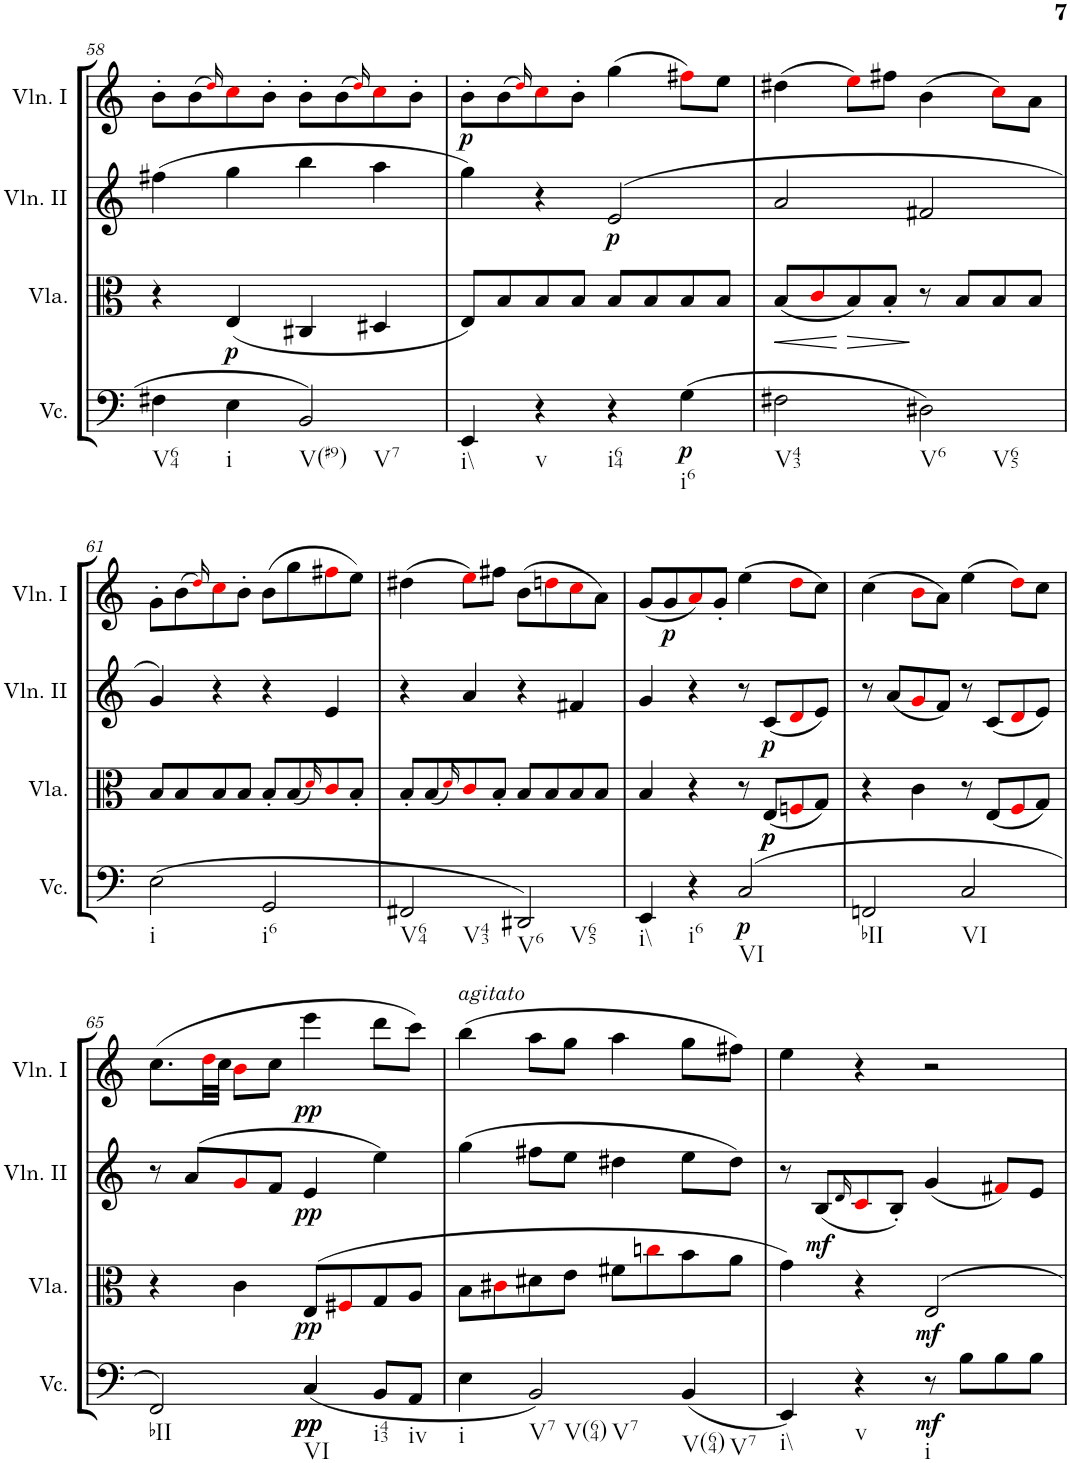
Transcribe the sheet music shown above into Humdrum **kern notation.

**kern	**dynam	**kern	**dynam	**kern	**dynam	**kern	**dynam
*part4	*part4	*part3	*part3	*part2	*part2	*part1	*part1
*staff4	*staff4	*staff3	*staff3	*staff2	*staff2	*staff1	*staff1
*I"Violoncello	*	*I"Viola	*	*I"Violino II	*	*I"Violino I	*
*I'Vc.	*	*I'Vla.	*	*I'Vln. II	*	*I'Vln. I	*
!!LO:PB:g=z
*clefF4	*	*clefC3	*	*clefG2	*	*clefG2	*
*k[]	*	*k[]	*	*k[]	*	*k[]	*
*C:	*	*C:	*	*C:	*	*C:	*
*M4/4	*	*M4/4	*	*M4/4	*	*M4/4	*
*met(c)	*	*met(c)	*	*met(c)	*	*met(c)	*
=58	=58	=58	=58	=58	=58	=58	=58
!LO:TX:b:t=V64	!	!	!	!	!	!	!
4F#X\	.	4r	.	(>4ff#X\	.	8b'\L	.
.	.	.	.	.	.	(>8b\	.
.	.	.	.	.	.	16qddi/)	.
!LO:TX:b:t=i	!	!	!	!	!	!	!
!	!	!	!LO:DY:b	!	!	!	!
4E\	.	(<4E/	p	4gg\	.	8cci\	.
.	.	.	.	.	.	8b'\J	.
!LO:TX:b:t=V(#9)	!	!	!	!	!	!	!
!LO:TX:b:t=V7	!	!	!	!	!	!	!
2BB/	.	4C#X/	.	4bb\	.	8b'\L	.
.	.	.	.	.	.	(>8b\	.
.	.	.	.	.	.	16qddi/)	.
.	.	4D#X/	.	4aa\	.	8cci\	.
.	.	.	.	.	.	8b'\J	.
=59	=59	=59	=59	=59	=59	=59	=59
!LO:TX:b:t=i\\	!	!	!	!	!	!	!
!	!	!	!	!	!	!	!LO:DY:b
4EE/	.	8E/L)	.	4gg\)	.	8b'\L	p
.	.	8B/	.	.	.	(>8b\	.
.	.	.	.	.	.	16qddi/)	.
!LO:TX:b:t=v	!	!	!	!	!	!	!
4r	.	8B/	.	4r	.	8cci\	.
.	.	8B/J	.	.	.	8b'\J	.
!LO:TX:b:t=i64	!	!	!	!	!	!	!
!	!	!	!	!	!LO:DY:b	!	!
4r	.	8B/L	.	(>2e/	p	(>4gg\	.
.	.	8B/	.	.	.	.	.
!LO:TX:b:t=i6	!	!	!	!	!	!	!
!	!LO:DY:b	!	!	!	!	!	!
(>4G\	p	8B/	.	.	.	8ff#Xi\L)	.
.	.	8B/J	.	.	.	8ee\J	.
=60	=60	=60	=60	=60	=60	=60	=60
!LO:TX:b:t=V43	!	!	!	!	!	!	!
!	!	!	!LO:HP:b	!	!	!	!
2F#X\	.	(<8B/L	<	2a/	.	(>4dd#X\	.
.	.	8ci/	.	.	.	.	.
!	!	!	!LO:HP:n=1:b	!	!	!	!
.	.	8B/)	[ >	.	.	8eei\L)	.
.	.	8B'/J	.	.	.	8ff#X\J	.
!LO:TX:b:t=V6	!	!	!	!	!	!	!
!LO:TX:b:t=V65	!	!	!	!	!	!	!
2D#X\)	.	8r	]	2f#X/	.	(>4b\	.
.	.	8B/L	.	.	.	.	.
.	.	8B/	.	.	.	8cci\L)	.
.	.	8B/J	.	.	.	8a\J	.
!!LO:LB:g=z
=61	=61	=61	=61	=61	=61	=61	=61
!LO:TX:b:t=i	!	!	!	!	!	!	!
(>2E\	.	8B/L	.	4g/)	.	8g'\L	.
.	.	8B/	.	.	.	(>8b\	.
.	.	.	.	.	.	16qddi/)	.
.	.	8B/	.	4r	.	8cci\	.
.	.	8B/J	.	.	.	8b'\J	.
!LO:TX:b:t=i6	!	!	!	!	!	!	!
2GG/	.	8B'/L	.	4r	.	(>8b\L	.
.	.	(<8B/	.	.	.	8gg\	.
.	.	16qdi/)	.	.	.	.	.
.	.	8ci/	.	4e/	.	8ff#Xi\	.
.	.	8B'/J	.	.	.	8ee\J)	.
=62	=62	=62	=62	=62	=62	=62	=62
!LO:TX:b:t=V64	!	!	!	!	!	!	!
!LO:TX:b:t=V43	!	!	!	!	!	!	!
2FF#X/	.	8B'/L	.	4r	.	(>4dd#X\	.
.	.	(<8B/	.	.	.	.	.
.	.	16qdi/)	.	.	.	.	.
.	.	8ci/	.	4a/	.	8eei\L)	.
.	.	8B'/J	.	.	.	8ff#X\J	.
!LO:TX:b:t=V6	!	!	!	!	!	!	!
!LO:TX:b:t=V65	!	!	!	!	!	!	!
2DD#X/)	.	8B/L	.	4r	.	(>8b\L	.
.	.	8B/	.	.	.	8ddni\	.
.	.	8B/	.	4f#X/	.	8cci\	.
.	.	8B/J	.	.	.	8a\J)	.
=63	=63	=63	=63	=63	=63	=63	=63
!LO:TX:b:t=i\\	!	!	!	!	!	!	!
4EE/	.	4B/	.	4g/	.	(<8g/L	.
!	!	!	!	!	!	!	!LO:DY:b
.	.	.	.	.	.	8g/	p
!LO:TX:b:t=i6	!	!	!	!	!	!	!
4r	.	4r	.	4r	.	8ai/)	.
.	.	.	.	.	.	8g'/J	.
!LO:TX:b:t=VI	!	!	!	!	!	!	!
!	!LO:DY:b	!	!	!	!	!	!
(>2C/	p	8r	.	8r	.	(>4ee\	.
!	!	!	!LO:DY:b	!	!	!	!
!	!	!	!LO:DY:n=1:b	!	!LO:DY:b	!	!
.	.	(<8E/L	p p	(<8c/L	p	.	.
.	.	8Fni/	.	8di/	.	8ddi\L	.
.	.	8G/J)	.	8e/J)	.	8cc\J)	.
=64	=64	=64	=64	=64	=64	=64	=64
!LO:TX:b:t=bII	!	!	!	!	!	!	!
2FFn/	.	4r	.	8r	.	(>4cc\	.
.	.	.	.	(<8a/L	.	.	.
.	.	4c\	.	8gi/	.	8bi\L	.
.	.	.	.	8f/J)	.	8a\J)	.
!LO:TX:b:t=VI	!	!	!	!	!	!	!
2C/	.	8r	.	8r	.	(>4ee\	.
.	.	(<8E/L	.	(<8c/L	.	.	.
.	.	8Fi/	.	8di/	.	8ddi\L)	.
.	.	8G/J)	.	8e/J)	.	8cc\J	.
!!LO:LB:g=z
=65	=65	=65	=65	=65	=65	=65	=65
!LO:TX:b:t=bII	!	!	!	!	!	!	!
2FF/)	.	4r	.	8r	.	(>8.cc\L	.
.	.	.	.	(>8a/L	.	.	.
.	.	.	.	.	.	32ddi\LL	.
.	.	.	.	.	.	32cc\JJJ	.
.	.	4c\	.	8gi/	.	8bi\L	.
.	.	.	.	8f/J	.	8cc\J	.
!LO:TX:b:t=VI	!	!	!	!	!	!	!
!	!LO:DY:b	!	!	!	!	!	!
!	!LO:DY:n=1:b	!	!LO:DY:b	!	!LO:DY:b	!	!LO:DY:b
(<4C/	pp pp	(>8E/L	pp	4e/	pp	4eee\	pp
.	.	8F#Xi/	.	.	.	.	.
!LO:TX:b:t=i43	!	!	!	!	!	!	!
8BB/L	.	8G/	.	4ee\)	.	8ddd\L	.
!LO:TX:b:t=iv	!	!	!	!	!	!	!
8AA/J	.	8A/J	.	.	.	8ccc\J)	.
=66	=66	=66	=66	=66	=66	=66	=66
!	!	!	!	!	!	!LO:TX:a:i:t=agitato	!
!LO:TX:b:t=i	!	!	!	!	!	!	!
4E\	.	8B\L	.	(>4gg\	.	(>4bb\	.
.	.	8c#Xi\	.	.	.	.	.
!LO:TX:b:t=V7	!	!	!	!	!	!	!
!LO:TX:b:t=V(64)	!	!	!	!	!	!	!
!LO:TX:b:t=V7	!	!	!	!	!	!	!
2BB/)	.	8d#X\	.	8ff#X\L	.	8aa\L	.
.	.	8e\J	.	8ee\J	.	8gg\J	.
.	.	8f#X\L	.	4dd#X\	.	4aa\	.
.	.	8ccni\	.	.	.	.	.
!LO:TX:b:t=V(64)	!	!	!	!	!	!	!
!LO:TX:b:t=V7	!	!	!	!	!	!	!
(<4BB/	.	8b\	.	8ee\L	.	8gg\L	.
.	.	8a\J	.	8dd#\J)	.	8ff#X\J)	.
=67	=67	=67	=67	=67	=67	=67	=67
!LO:TX:b:t=i\\	!	!	!	!	!	!	!
4EE/)	.	4g\)	.	8r	.	4ee\	.
!	!	!	!	!	!LO:DY:b	!	!
.	.	.	.	(<8B/L	mf	.	.
.	.	.	.	16qd/	.	.	.
!LO:TX:b:t=v	!	!	!	!	!	!	!
4r	.	4r	.	8ci/	.	4r	.
.	.	.	.	8B'/J)	.	.	.
!LO:TX:b:t=i	!	!	!	!	!	!	!
!	!LO:DY:b	!	!LO:DY:b	!	!	!	!
8r	mf	2E/	mf	(<4g/	.	2r	.
8B\L	.	.	.	.	.	.	.
8B\	.	.	.	8f#Xi/L)	.	.	.
8B\J	.	.	.	8e/J	.	.	.
=	=	=	=	=	=	=	=
*-	*-	*-	*-	*-	*-	*-	*-
